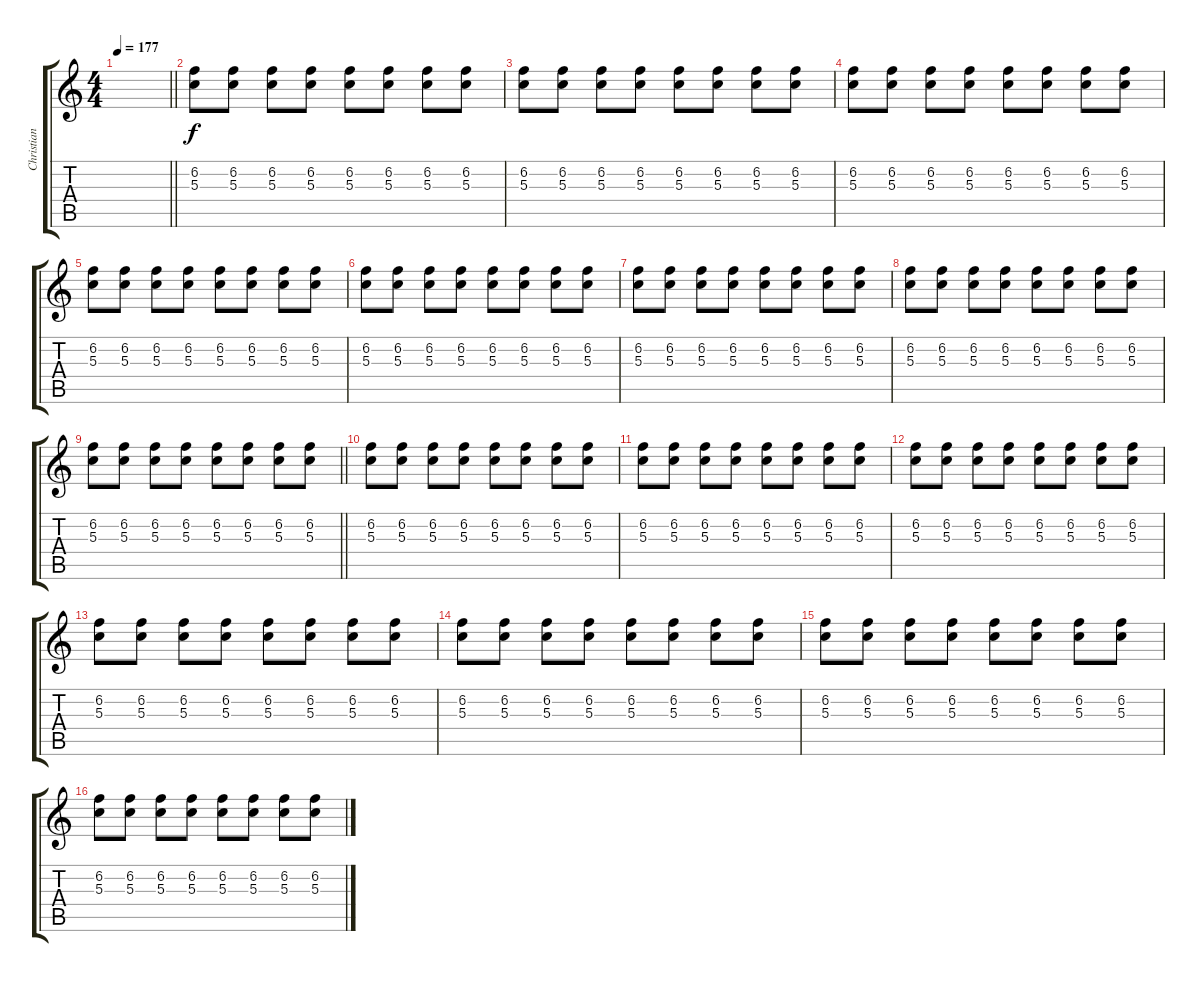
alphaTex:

\track ("Christian (Clean)" "Christian ") {instrument electricguitarclean}
\staff {score tabs}
\tuning (E4 B3 G3 D3 A2 D2) {hide}
\ts (4 4)
\tempo 177
\clef g2
\barLineRight lightlight
\ks c
|
(6.2 5.3).8 (6.2 5.3).8 (6.2 5.3).8 (6.2 5.3).8 (6.2 5.3).8 (6.2 5.3).8 (6.2 5.3).8 (6.2 5.3).8 |
(6.2 5.3).8 (6.2 5.3).8 (6.2 5.3).8 (6.2 5.3).8 (6.2 5.3).8 (6.2 5.3).8 (6.2 5.3).8 (6.2 5.3).8 |
(6.2 5.3).8 (6.2 5.3).8 (6.2 5.3).8 (6.2 5.3).8 (6.2 5.3).8 (6.2 5.3).8 (6.2 5.3).8 (6.2 5.3).8 |
(6.2 5.3).8 (6.2 5.3).8 (6.2 5.3).8 (6.2 5.3).8 (6.2 5.3).8 (6.2 5.3).8 (6.2 5.3).8 (6.2 5.3).8 |
(6.2 5.3).8 (6.2 5.3).8 (6.2 5.3).8 (6.2 5.3).8 (6.2 5.3).8 (6.2 5.3).8 (6.2 5.3).8 (6.2 5.3).8 |
(6.2 5.3).8 (6.2 5.3).8 (6.2 5.3).8 (6.2 5.3).8 (6.2 5.3).8 (6.2 5.3).8 (6.2 5.3).8 (6.2 5.3).8 |
(6.2 5.3).8 (6.2 5.3).8 (6.2 5.3).8 (6.2 5.3).8 (6.2 5.3).8 (6.2 5.3).8 (6.2 5.3).8 (6.2 5.3).8 |
\barLineRight lightlight
(6.2 5.3).8 (6.2 5.3).8 (6.2 5.3).8 (6.2 5.3).8 (6.2 5.3).8 (6.2 5.3).8 (6.2 5.3).8 (6.2 5.3).8 |
(6.2 5.3).8 (6.2 5.3).8 (6.2 5.3).8 (6.2 5.3).8 (6.2 5.3).8 (6.2 5.3).8 (6.2 5.3).8 (6.2 5.3).8 |
(6.2 5.3).8 (6.2 5.3).8 (6.2 5.3).8 (6.2 5.3).8 (6.2 5.3).8 (6.2 5.3).8 (6.2 5.3).8 (6.2 5.3).8 |
(6.2 5.3).8 (6.2 5.3).8 (6.2 5.3).8 (6.2 5.3).8 (6.2 5.3).8 (6.2 5.3).8 (6.2 5.3).8 (6.2 5.3).8 |
(6.2 5.3).8 (6.2 5.3).8 (6.2 5.3).8 (6.2 5.3).8 (6.2 5.3).8 (6.2 5.3).8 (6.2 5.3).8 (6.2 5.3).8 |
(6.2 5.3).8 (6.2 5.3).8 (6.2 5.3).8 (6.2 5.3).8 (6.2 5.3).8 (6.2 5.3).8 (6.2 5.3).8 (6.2 5.3).8 |
(6.2 5.3).8 (6.2 5.3).8 (6.2 5.3).8 (6.2 5.3).8 (6.2 5.3).8 (6.2 5.3).8 (6.2 5.3).8 (6.2 5.3).8 |
(6.2 5.3).8 (6.2 5.3).8 (6.2 5.3).8 (6.2 5.3).8 (6.2 5.3).8 (6.2 5.3).8 (6.2 5.3).8 (6.2 5.3).8
